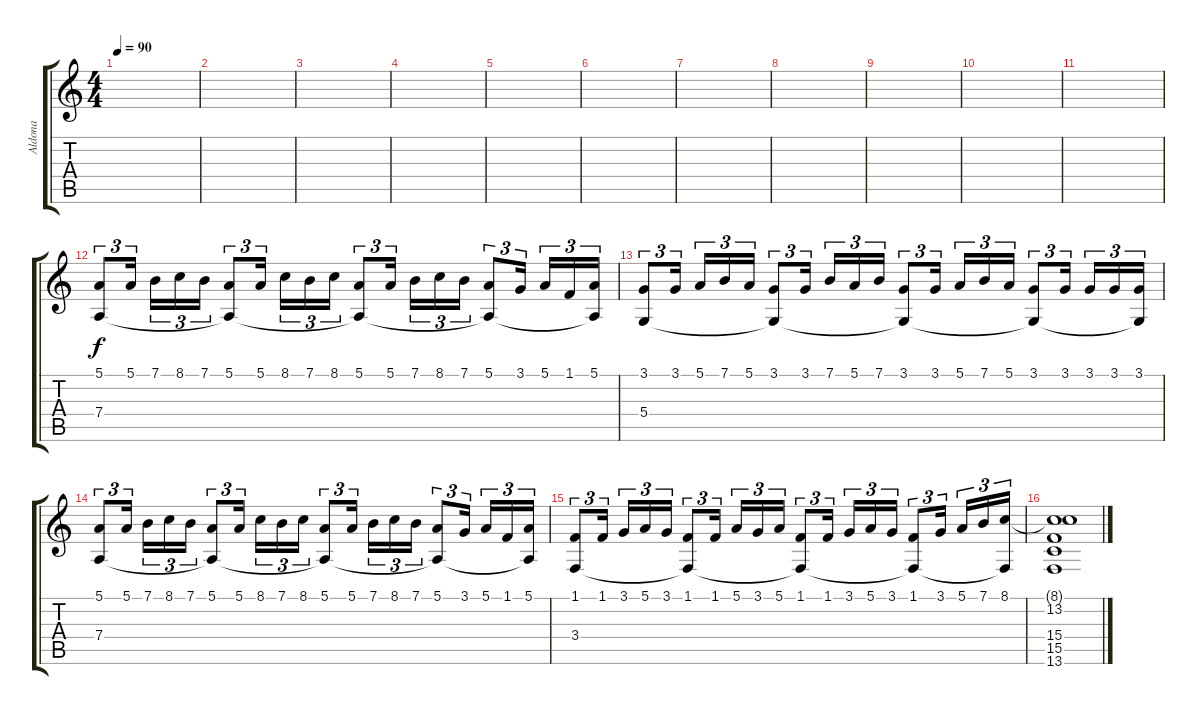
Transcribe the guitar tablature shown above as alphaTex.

\track ("Aldona" "Aldona") {instrument lead2sawtooth}
\staff {score tabs}
\tuning (E4 B3 G3 D3 A2 E2) {hide}
\ts (4 4)
\tempo 90
\clef g2
\ks c
|
|
|
|
|
|
|
|
|
|
|
(5.1 7.4).8{tu (3 2) balance 0} 5.1.16{tu (3 2)} 7.1.16{tu (3 2)} 8.1.16{tu (3 2)} 7.1.16{tu (3 2)} (5.1 7.4{t}).8{tu (3 2)} 5.1.16{tu (3 2)} 8.1.16{tu (3 2)} 7.1.16{tu (3 2)} 8.1.16{tu (3 2)} (5.1 7.4{t}).8{tu (3 2)} 5.1.16{tu (3 2)} 7.1.16{tu (3 2)} 8.1.16{tu (3 2)} 7.1.16{tu (3 2)} (5.1 7.4{t}).8{tu (3 2)} 3.1.16{tu (3 2)} 5.1.16{tu (3 2)} 1.1.16{tu (3 2)} (5.1 7.4{t}).16{tu (3 2)} |
(3.1 5.4).8{tu (3 2)} 3.1.16{tu (3 2)} 5.1.16{tu (3 2)} 7.1.16{tu (3 2)} 5.1.16{tu (3 2)} (3.1 5.4{t}).8{tu (3 2)} 3.1.16{tu (3 2)} 7.1.16{tu (3 2)} 5.1.16{tu (3 2)} 7.1.16{tu (3 2)} (3.1 5.4{t}).8{tu (3 2)} 3.1.16{tu (3 2)} 5.1.16{tu (3 2)} 7.1.16{tu (3 2)} 5.1.16{tu (3 2)} (3.1 5.4{t}).8{tu (3 2)} 3.1.16{tu (3 2)} 3.1.16{tu (3 2)} 3.1.16{tu (3 2)} (3.1 5.4{t}).16{tu (3 2)} |
(5.1 7.4).8{tu (3 2)} 5.1.16{tu (3 2)} 7.1.16{tu (3 2)} 8.1.16{tu (3 2)} 7.1.16{tu (3 2)} (5.1 7.4{t}).8{tu (3 2)} 5.1.16{tu (3 2)} 8.1.16{tu (3 2)} 7.1.16{tu (3 2)} 8.1.16{tu (3 2)} (5.1 7.4{t}).8{tu (3 2)} 5.1.16{tu (3 2)} 7.1.16{tu (3 2)} 8.1.16{tu (3 2)} 7.1.16{tu (3 2)} (5.1 7.4{t}).8{tu (3 2)} 3.1.16{tu (3 2)} 5.1.16{tu (3 2)} 1.1.16{tu (3 2)} (5.1 7.4{t}).16{tu (3 2)} |
(1.1 3.4).8{tu (3 2)} 1.1.16{tu (3 2)} 3.1.16{tu (3 2)} 5.1.16{tu (3 2)} 3.1.16{tu (3 2)} (1.1 3.4{t}).8{tu (3 2)} 1.1.16{tu (3 2)} 5.1.16{tu (3 2)} 3.1.16{tu (3 2)} 5.1.16{tu (3 2)} (1.1 3.4{t}).8{tu (3 2)} 1.1.16{tu (3 2)} 3.1.16{tu (3 2)} 5.1.16{tu (3 2)} 3.1.16{tu (3 2)} (1.1 3.4{t}).8{tu (3 2)} 3.1.16{tu (3 2)} 5.1.16{tu (3 2)} 7.1.16{tu (3 2)} (8.1 3.4{t}).16{tu (3 2)} |
(8.1{t} 13.2 15.4 15.5 13.6).1
